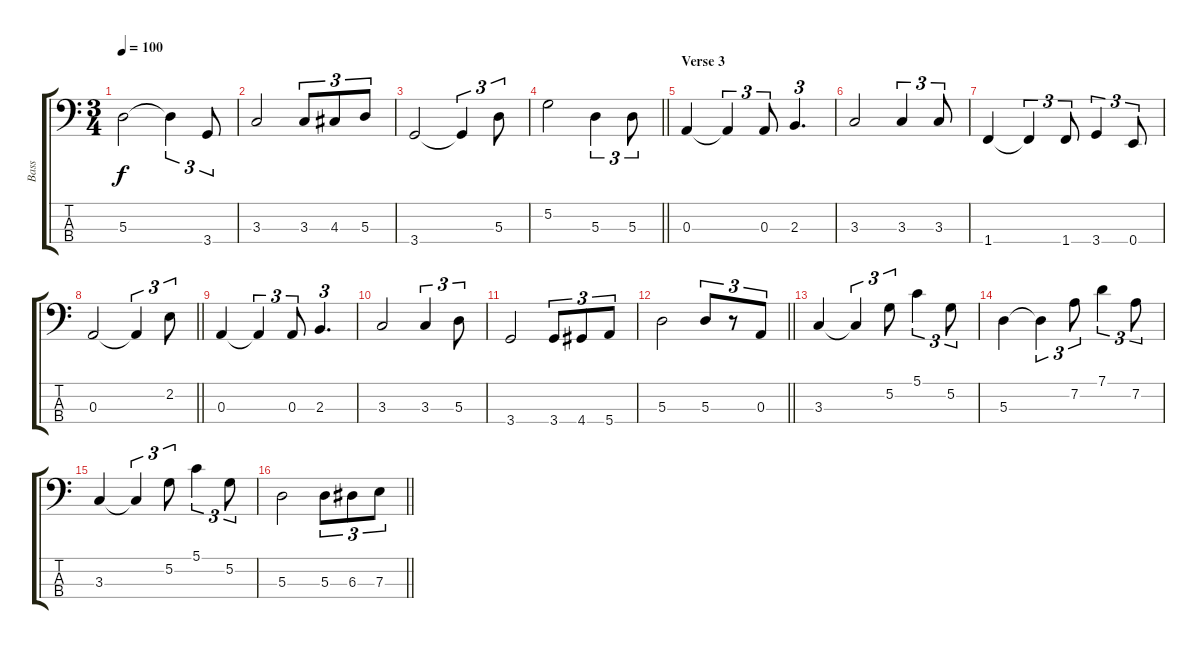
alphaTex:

\track ("Bass" "Bass") {instrument electricbassfinger}
\staff {score tabs}
\tuning (G2 D2 A1 E1) {hide}
\ts (3 4)
\tempo 100
\clef f4
\ks c
5.3.2{dy f} 5.3{t}.4{tu (3 2)} 3.4.8{tu (3 2)} |
3.3.2 3.3.8{tu (3 2)} 4.3.8{tu (3 2)} 5.3.8{tu (3 2)} |
3.4.2 3.4{t}.4{tu (3 2)} 5.3.8{tu (3 2)} |
\barLineRight lightlight
5.2.2 5.3.4{tu (3 2)} 5.3.8{tu (3 2)} |
\section ("" "Verse 3")
0.3.4 0.3{t}.4{tu (3 2)} 0.3.8{tu (3 2)} 2.3.4{d tu (3 2)} |
3.3.2 3.3.4{tu (3 2)} 3.3.8{tu (3 2)} |
1.4.4 1.4{t}.4{tu (3 2)} 1.4.8{tu (3 2)} 3.4.4{tu (3 2)} 0.4.8{tu (3 2)} |
\barLineRight lightlight
0.3.2 0.3{t}.4{tu (3 2)} 2.2.8{tu (3 2)} |
0.3.4 0.3{t}.4{tu (3 2)} 0.3.8{tu (3 2)} 2.3.4{d tu (3 2)} |
3.3.2 3.3.4{tu (3 2)} 5.3.8{tu (3 2)} |
3.4.2 3.4.8{tu (3 2)} 4.4.8{tu (3 2)} 5.4.8{tu (3 2)} |
\barLineRight lightlight
5.3.2 5.3.8{tu (3 2)} r.8{tu (3 2)} 0.3.8{tu (3 2)} |
3.3.4 3.3{t}.4{tu (3 2)} 5.2.8{tu (3 2)} 5.1.4{tu (3 2)} 5.2.8{tu (3 2)} |
5.3.4 5.3{t}.4{tu (3 2)} 7.2.8{tu (3 2)} 7.1.4{tu (3 2)} 7.2.8{tu (3 2)} |
3.3.4 3.3{t}.4{tu (3 2)} 5.2.8{tu (3 2)} 5.1.4{tu (3 2)} 5.2.8{tu (3 2)} |
\barLineRight lightlight
5.3.2 5.3.8{tu (3 2)} 6.3.8{tu (3 2)} 7.3.8{tu (3 2)}
